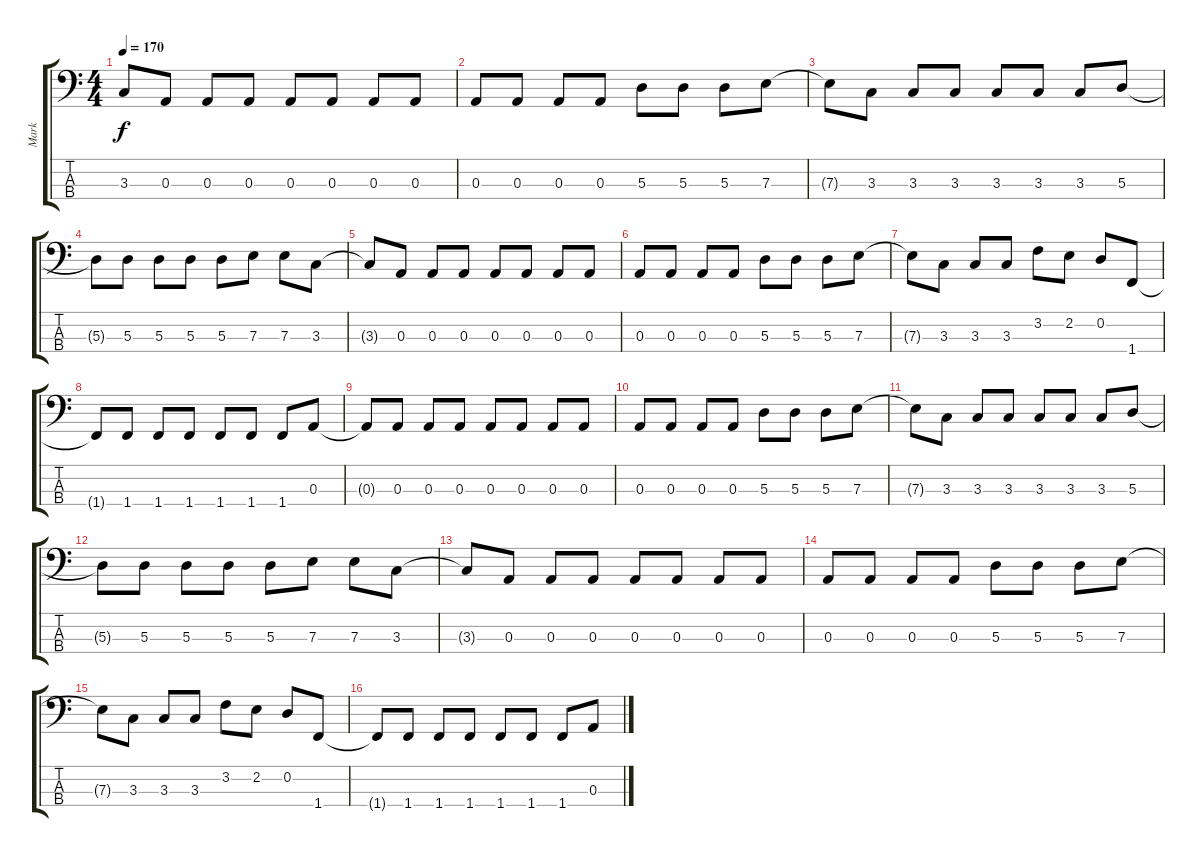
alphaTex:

\track ("Mark" "Mark") {instrument electricbasspick}
\staff {score tabs}
\tuning (G2 D2 A1 E1) {hide}
\ts (4 4)
\tempo 170
\clef f4
\ks c
3.3{t}.8{dy f} 0.3.8 0.3.8 0.3.8 0.3.8 0.3.8 0.3.8 0.3.8 |
0.3.8 0.3.8 0.3.8 0.3.8 5.3.8 5.3.8 5.3.8 7.3.8 |
7.3{t}.8 3.3.8 3.3.8 3.3.8 3.3.8 3.3.8 3.3.8 5.3.8 |
5.3{t}.8 5.3.8 5.3.8 5.3.8 5.3.8 7.3.8 7.3.8 3.3.8 |
3.3{t}.8 0.3.8 0.3.8 0.3.8 0.3.8 0.3.8 0.3.8 0.3.8 |
0.3.8 0.3.8 0.3.8 0.3.8 5.3.8 5.3.8 5.3.8 7.3.8 |
7.3{t}.8 3.3.8 3.3.8 3.3.8 3.2.8 2.2.8 0.2.8 1.4.8 |
1.4{t}.8 1.4.8 1.4.8 1.4.8 1.4.8 1.4.8 1.4.8 0.3.8 |
0.3{t}.8 0.3.8 0.3.8 0.3.8 0.3.8 0.3.8 0.3.8 0.3.8 |
0.3.8 0.3.8 0.3.8 0.3.8 5.3.8 5.3.8 5.3.8 7.3.8 |
7.3{t}.8 3.3.8 3.3.8 3.3.8 3.3.8 3.3.8 3.3.8 5.3.8 |
5.3{t}.8 5.3.8 5.3.8 5.3.8 5.3.8 7.3.8 7.3.8 3.3.8 |
3.3{t}.8 0.3.8 0.3.8 0.3.8 0.3.8 0.3.8 0.3.8 0.3.8 |
0.3.8 0.3.8 0.3.8 0.3.8 5.3.8 5.3.8 5.3.8 7.3.8 |
7.3{t}.8 3.3.8 3.3.8 3.3.8 3.2.8 2.2.8 0.2.8 1.4.8 |
1.4{t}.8 1.4.8 1.4.8 1.4.8 1.4.8 1.4.8 1.4.8 0.3.8{volume 0}
